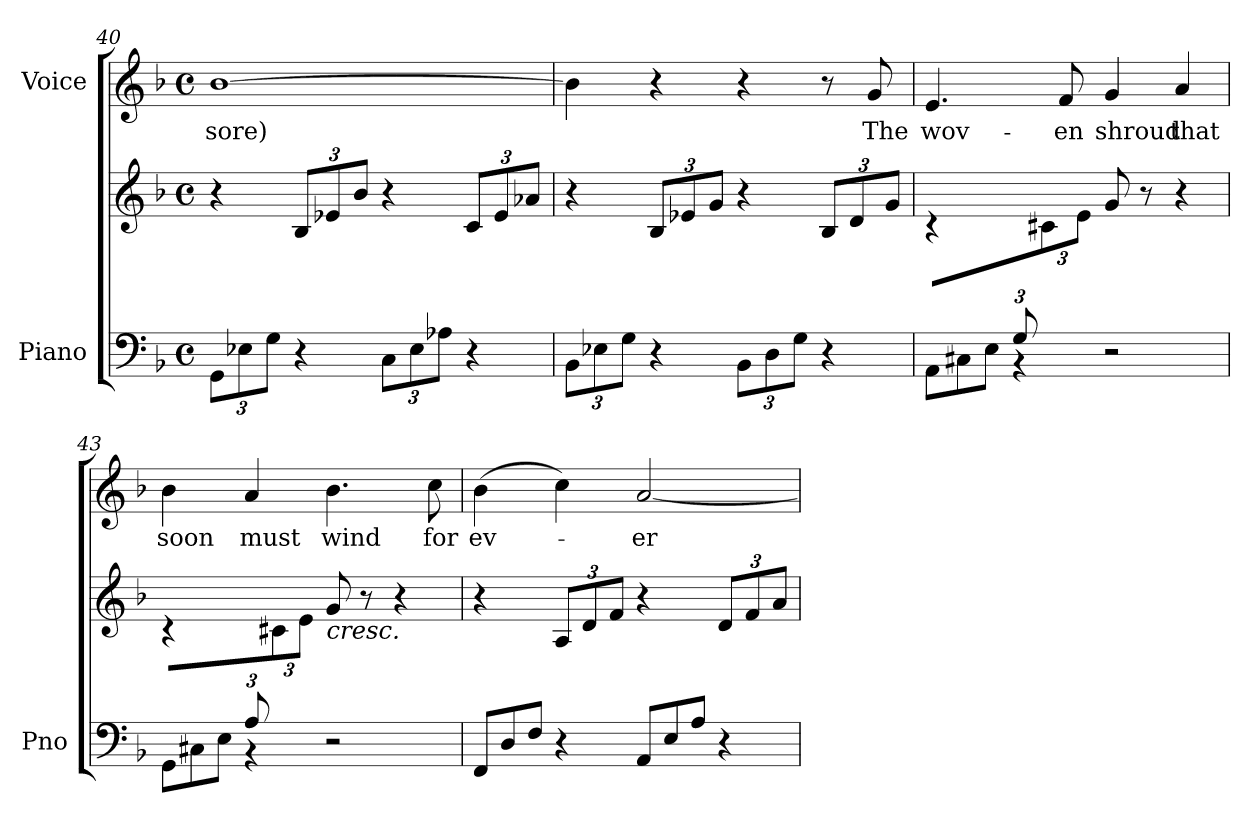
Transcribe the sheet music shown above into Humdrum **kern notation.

**kern	**kern	**kern	**text
*part2	*part2	*part1	*part1
*staff3	*staff2	*staff1	*staff1
*I"Piano	*	*I"Voice	*
*I'Pno	*	*	*
!!LO:PB:g=z
*clefF4	*clefG2	*clefG2	*
*k[b-]	*k[b-]	*k[b-]	*
*M4/4	*M4/4	*M4/4	*
*met(c)	*met(c)	*met(c)	*
*Xbrackettup	*	*	*
=40	=40	=40	=40
!	!	!	!LO:LY:b
(12GG\L	4r	[1b-	sore)
12E-X\	.	.	.
12G\J	.	.	.
4r	12B-/L	.	.
.	12e-X/	.	.
.	12b-/J	.	.
(>12C\L	4r	.	.
12E-\	.	.	.
12A-X\J	.	.	.
*	*Xbrackettup	*	*
4r	12c/L	.	.
.	12e-/	.	.
.	12a-X/J	.	.
!!LO:LB:g=z
=41	=41	=41	=41
(12BB-\L	4r	4b-\]	.
12E-X\	.	.	.
12G\J	.	.	.
*	*brackettup	*	*
4r	12B-/L	4r	.
.	12e-X/	.	.
.	12g/J)	.	.
(>12BB-\L	4r	4r	.
12D\	.	.	.
12G\J	.	.	.
*	*Xbrackettup	*	*
4r	12B-/L	8r	.
.	12d/	.	.
!	!	!	!LO:LY:b
.	.	8g/	The
.	12g/J)	.	.
=42	=42	=42	=42
*^	*	*	*
*	*Xtuplet	*	*	*
!	!	!	!	!LO:LY:b
4ryy	(12AA\L	4r	4.e/	wov-
.	12C#X\	.	.	.
.	12E\J	.	.	.
*tuplet	*	*	*	*
12G/L	4r	12ryy	.	.
3%2ryy	.	12c#X\	.	.
!	!	!	!	!LO:LY:b
.	.	.	8f/	-en
.	.	12e\J	.	.
!	!	!	!	!LO:LY:b
.	2r	8g/)	4g/	shroud
.	.	8r	.	.
!	!	!	!	!LO:LY:b
.	.	4r	4a/	that
!!LO:LB:g=z
=43	=43	=43	=43	=43
*	*Xtuplet	*	*	*
!	!	!	!	!LO:LY:b
4ryy	(12GG\L	4r	4b-\	soon
.	12C#X\	.	.	.
.	12E\J	.	.	.
*tuplet	*	*	*	*
!	!	!	!	!LO:LY:b
12A/L	4r	12ryy	4a/	must
3%2ryy	.	12c#X\	.	.
.	.	12e\J	.	.
!	!	!LO:TX:b:i:t=cresc.	!	!
!	!	!	!	!LO:LY:b
.	2r	8g/)	4.b-\	wind
.	.	8r	.	.
.	.	4r	.	.
!	!	!	!	!LO:LY:b
.	.	.	8cc\	for
*v	*v	*	*	*
!!LO:PB:g=z
=44	=44	=44	=44
*brackettup	*	*	*
!	!	!	!LO:LY:b
12FF/L	4r	(4b-\	ev-
12D/	.	.	.
12F/J	.	.	.
*	*brackettup	*	*
4r	12A/L	4cc\)	.
.	12d/	.	.
.	12f/J)	.	.
*Xbrackettup	*	*	*
!	!	!	!LO:LY:b
12AA/L	4r	[2a/	-er
12E/	.	.	.
12A/J	.	.	.
*	*Xbrackettup	*	*
4r	12d/L	.	.
.	12f/	.	.
.	12a/J)	.	.
=	=	=	=
*-	*-	*-	*-
